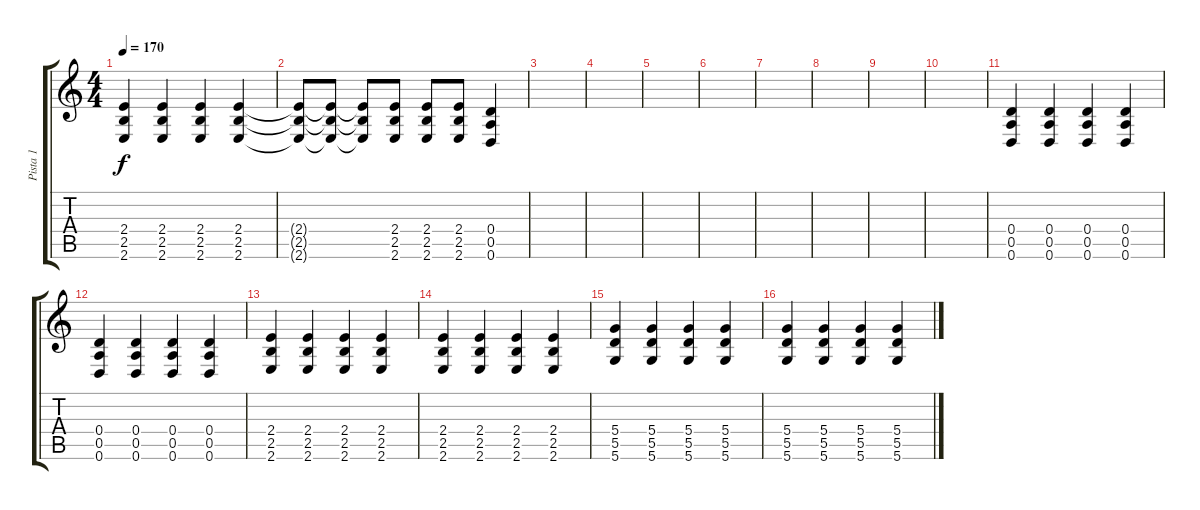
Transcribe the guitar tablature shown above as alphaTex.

\track ("Pista 1" "Pista 1") {instrument distortionguitar}
\staff {score tabs}
\tuning (E4 B3 G3 D3 A2 D2) {hide}
\ts (4 4)
\tempo 170
\clef g2
\ks c
(2.4 2.5 2.6).4{dy f} (2.4 2.5 2.6).4 (2.4 2.5 2.6).4 (2.4 2.5 2.6).4 |
(2.4{t} 2.5{t} 2.6{t}).8 (2.4{t} 2.5{t} 2.6{t}).8 (2.4{t} 2.5{t} 2.6{t}).8 (2.4 2.5 2.6).8 (2.4 2.5 2.6).8 (2.4 2.5 2.6).8 (0.4 0.5 0.6).4 |
|
|
|
|
|
|
|
|
(0.4 0.5 0.6).4 (0.4 0.5 0.6).4 (0.4 0.5 0.6).4 (0.4 0.5 0.6).4 |
(0.4 0.5 0.6).4 (0.4 0.5 0.6).4 (0.4 0.5 0.6).4 (0.4 0.5 0.6).4 |
(2.4 2.5 2.6).4 (2.4 2.5 2.6).4 (2.4 2.5 2.6).4 (2.4 2.5 2.6).4 |
(2.4 2.5 2.6).4 (2.4 2.5 2.6).4 (2.4 2.5 2.6).4 (2.4 2.5 2.6).4 |
(5.4 5.5 5.6).4 (5.4 5.5 5.6).4 (5.4 5.5 5.6).4 (5.4 5.5 5.6).4 |
(5.4 5.5 5.6).4 (5.4 5.5 5.6).4 (5.4 5.5 5.6).4 (5.4 5.5 5.6).4
